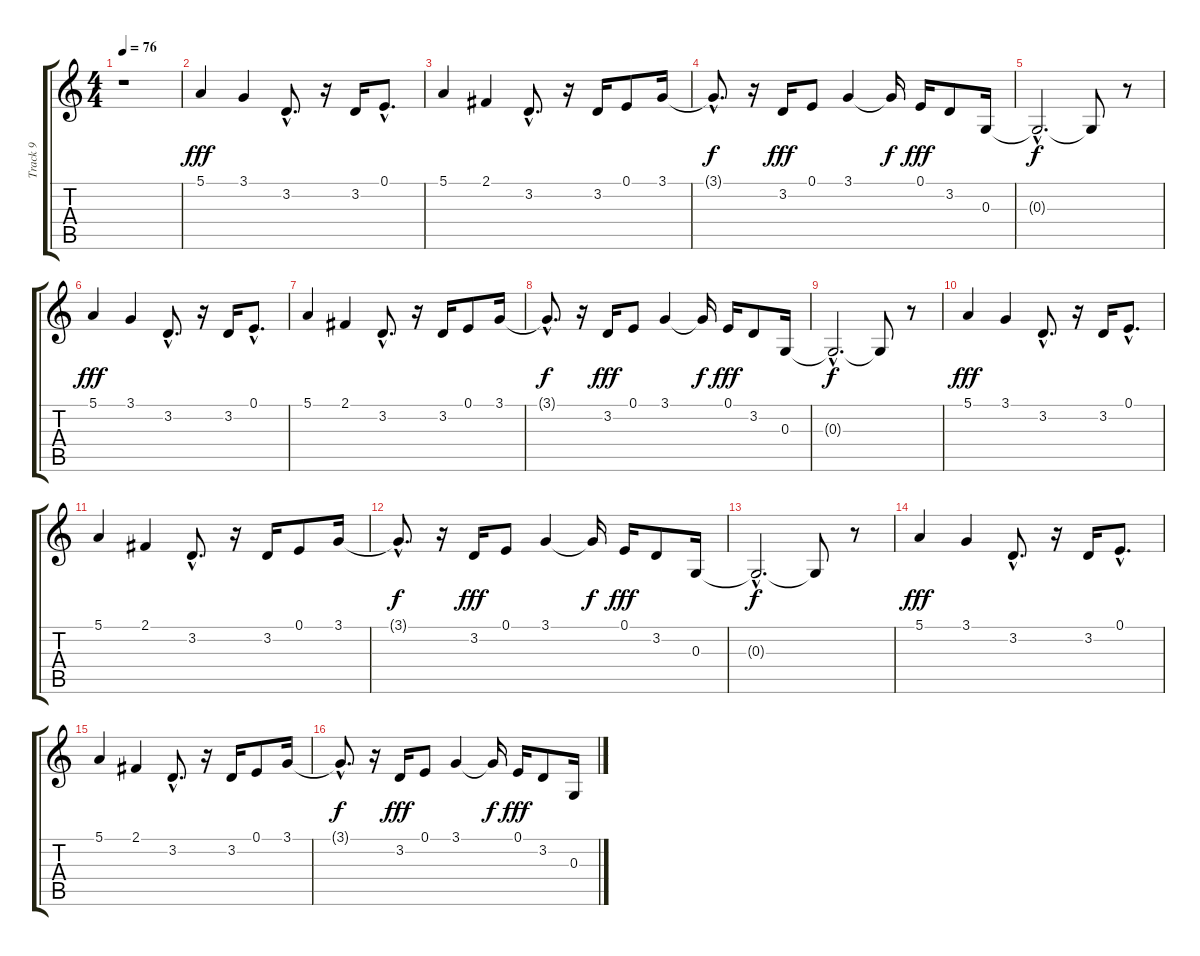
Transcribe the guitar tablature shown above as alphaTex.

\track ("Track 9" "Track 9") {instrument choiraahs}
\staff {score tabs}
\tuning (E4 B3 G3 D3 A2 E2) {hide}
\ts (4 4)
\tempo 76
\clef g2
\ks c
r.1{dy f} |
5.1.4{dy fff} 3.1.4 3.2{hac}.8{d} r.16 3.2.16 0.1{hac}.8{d} |
5.1.4 2.1.4 3.2{hac}.8{d} r.16 3.2.16 0.1.8 3.1.16 |
3.1{hac t}.8{d dy f} r.16 3.2.16{dy fff} 0.1.8 3.1.4 3.1{t}.16{dy f} 0.1.16{dy fff} 3.2.8 0.3.16 |
0.3{hac t}.2{d dy f} 0.3{t}.8 r.8 |
5.1.4{dy fff} 3.1.4 3.2{hac}.8{d} r.16 3.2.16 0.1{hac}.8{d} |
5.1.4 2.1.4 3.2{hac}.8{d} r.16 3.2.16 0.1.8 3.1.16 |
3.1{hac t}.8{d dy f} r.16 3.2.16{dy fff} 0.1.8 3.1.4 3.1{t}.16{dy f} 0.1.16{dy fff} 3.2.8 0.3.16 |
0.3{hac t}.2{d dy f} 0.3{t}.8 r.8 |
5.1.4{dy fff} 3.1.4 3.2{hac}.8{d} r.16 3.2.16 0.1{hac}.8{d} |
5.1.4 2.1.4 3.2{hac}.8{d} r.16 3.2.16 0.1.8 3.1.16 |
3.1{hac t}.8{d dy f} r.16 3.2.16{dy fff} 0.1.8 3.1.4 3.1{t}.16{dy f} 0.1.16{dy fff} 3.2.8 0.3.16 |
0.3{hac t}.2{d dy f} 0.3{t}.8 r.8 |
5.1.4{dy fff} 3.1.4 3.2{hac}.8{d} r.16 3.2.16 0.1{hac}.8{d} |
5.1.4 2.1.4 3.2{hac}.8{d} r.16 3.2.16 0.1.8 3.1.16 |
3.1{hac t}.8{d dy f} r.16 3.2.16{dy fff} 0.1.8 3.1.4 3.1{t}.16{dy f} 0.1.16{dy fff} 3.2.8 0.3.16
